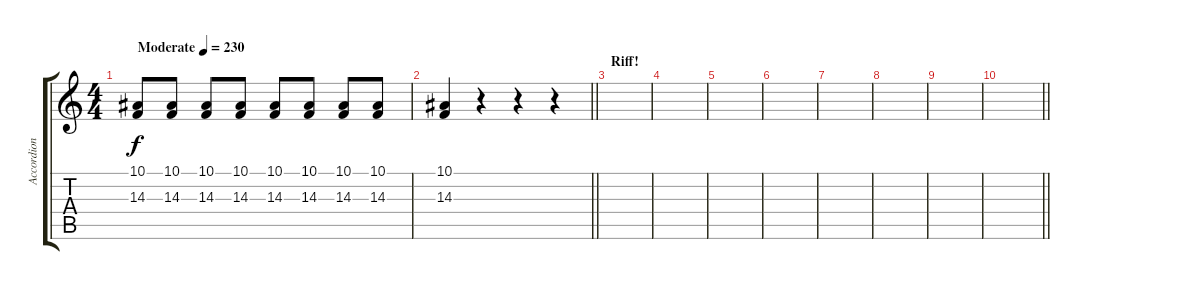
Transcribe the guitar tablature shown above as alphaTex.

\track ("Accordion" "Accordion") {instrument accordion}
\staff {score tabs}
\tuning (C4 G3 Eb3 Bb2 F2 C2) {hide}
\ts (4 4)
\tempo (230 "Moderate")
\clef g2
\ks c
(10.1 14.3).8{dy f instrument accordion} (10.1 14.3).8 (10.1 14.3).8 (10.1 14.3).8 (10.1 14.3).8 (10.1 14.3).8 (10.1 14.3).8 (10.1 14.3).8 |
\barLineRight lightlight
(10.1 14.3).4 r.4 r.4 r.4 |
\section ("" "Riff!")
|
|
|
|
|
|
|
\barLineRight lightlight
